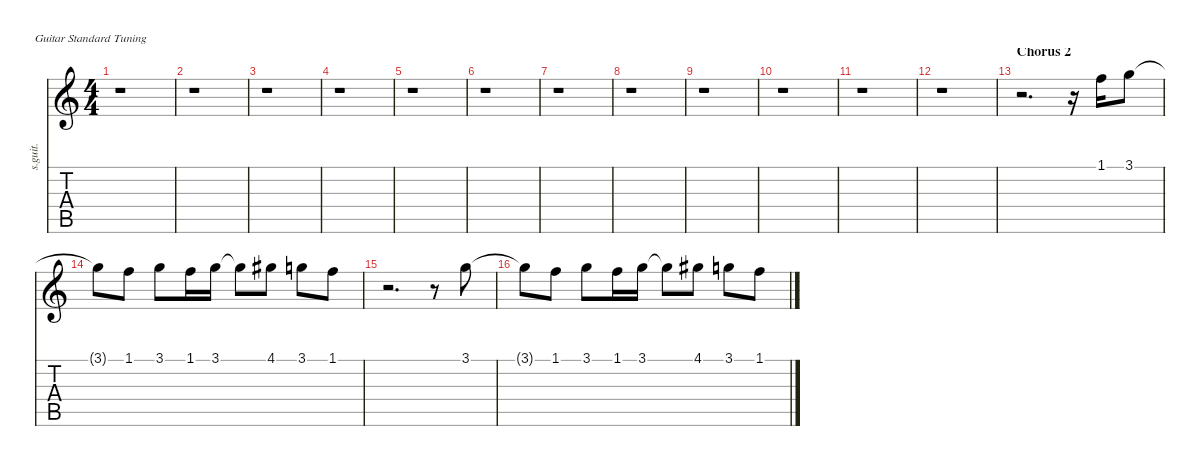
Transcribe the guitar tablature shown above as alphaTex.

\defaultSystemsLayout 4
\hideDynamics
\bracketExtendMode nobrackets
\track ("Mike Dirnt - Backup Vocals" "s.guit.") {instrument clarinet}
\staff {score tabs}
\tuning (E4 B3 G3 D3 A2 E2)
\displaytranspose 12
\ts (4 4)
\tempo (84 hide)
\clef g2
\ks c
r.1{dy f} |
r.1 |
r.1 |
r.1 |
r.1 |
r.1 |
r.1 |
r.1 |
r.1 |
r.1 |
r.1 |
r.1 |
\section ("" "Chorus 2")
r.2{d} r.16 1.1.16{lyrics (0 "") lyrics (1 "") lyrics (2 "") lyrics (3 "") lyrics (4 "")} 3.1.8{lyrics (0 "") lyrics (1 "") lyrics (2 "") lyrics (3 "") lyrics (4 "")} |
3.1{t}.8{lyrics (0 "") lyrics (1 "") lyrics (2 "") lyrics (3 "") lyrics (4 "")} 1.1.8{lyrics (0 "") lyrics (1 "") lyrics (2 "") lyrics (3 "") lyrics (4 "")} 3.1.8{lyrics (0 "") lyrics (1 "") lyrics (2 "") lyrics (3 "") lyrics (4 "")} 1.1.16{lyrics (0 "") lyrics (1 "") lyrics (2 "") lyrics (3 "") lyrics (4 "")} 3.1.16{lyrics (0 "") lyrics (1 "") lyrics (2 "") lyrics (3 "") lyrics (4 "")} 3.1{t}.8{lyrics (0 "") lyrics (1 "") lyrics (2 "") lyrics (3 "") lyrics (4 "")} 4.1{acc #}.8{lyrics (0 "") lyrics (1 "") lyrics (2 "") lyrics (3 "") lyrics (4 "")} 3.1.8{lyrics (0 "") lyrics (1 "") lyrics (2 "") lyrics (3 "") lyrics (4 "")} 1.1.8{lyrics (0 "") lyrics (1 "") lyrics (2 "") lyrics (3 "") lyrics (4 "")} |
r.2{d} r.8 3.1.8{lyrics (0 "") lyrics (1 "") lyrics (2 "") lyrics (3 "") lyrics (4 "")} |
3.1{t}.8{lyrics (0 "") lyrics (1 "") lyrics (2 "") lyrics (3 "") lyrics (4 "")} 1.1.8{lyrics (0 "") lyrics (1 "") lyrics (2 "") lyrics (3 "") lyrics (4 "")} 3.1.8{lyrics (0 "") lyrics (1 "") lyrics (2 "") lyrics (3 "") lyrics (4 "")} 1.1.16{lyrics (0 "") lyrics (1 "") lyrics (2 "") lyrics (3 "") lyrics (4 "")} 3.1.16{lyrics (0 "") lyrics (1 "") lyrics (2 "") lyrics (3 "") lyrics (4 "")} 3.1{t}.8{lyrics (0 "") lyrics (1 "") lyrics (2 "") lyrics (3 "") lyrics (4 "")} 4.1{acc #}.8{lyrics (0 "") lyrics (1 "") lyrics (2 "") lyrics (3 "") lyrics (4 "")} 3.1.8{lyrics (0 "") lyrics (1 "") lyrics (2 "") lyrics (3 "") lyrics (4 "")} 1.1.8{lyrics (0 "") lyrics (1 "") lyrics (2 "") lyrics (3 "") lyrics (4 "")}
